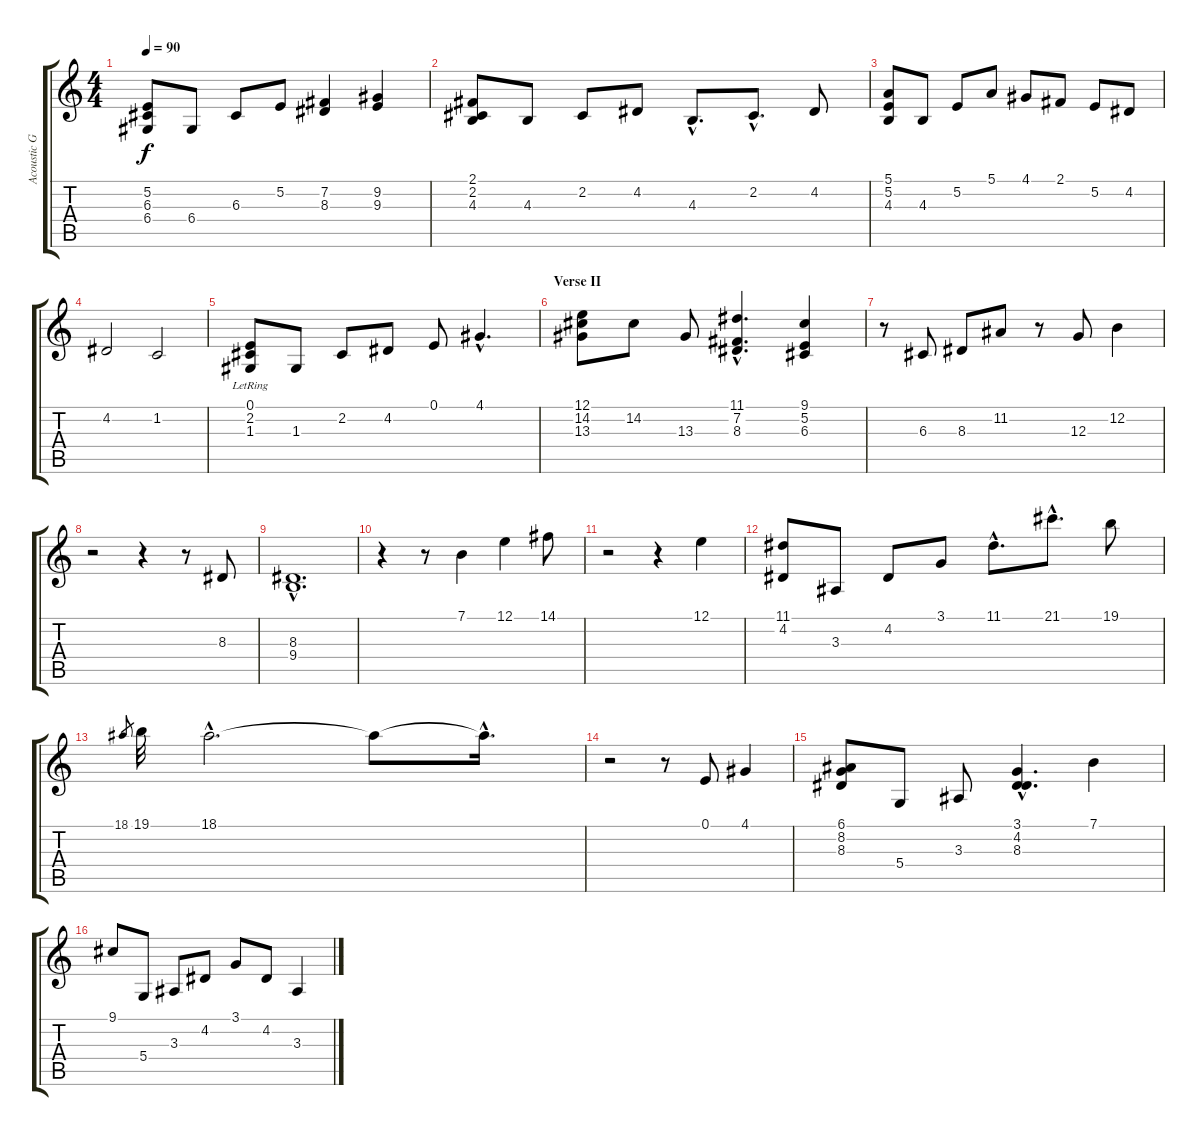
\track ("Acoustic Grand Piano (Right Hand)" "Acoustic G") {instrument acousticgrandpiano}
\staff {score tabs}
\tuning (E4 B3 G3 D3 A2 E2) {hide}
\ts (4 4)
\tempo 90
\clef g2
\ks c
(5.2 6.3 6.4).8{dy f} 6.4.8 6.3.8 5.2.8 (7.2 8.3).4 (9.2 9.3).4 |
(2.1 2.2 4.3).8 4.3.8 2.2.8 4.2.8 4.3{hac}.8{d} 2.2{hac}.8{d} 4.2.8 |
(5.1 5.2 4.3).8 4.3.8 5.2.8 5.1.8 4.1.8 2.1.8 5.2.8 4.2.8 |
4.2.2 1.2.2 |
(0.1{lr} 2.2 1.3).8 1.3.8 2.2.8 4.2.8 0.1.8 4.1{hac}.4{d} |
\section ("" "Verse II")
(12.1 14.2 13.3).8 14.2.8 13.3.8 (11.1{hac} 7.2{hac} 8.3{hac}).4{d} (9.1 5.2 6.3).4 |
r.8 6.3.8 8.3.8 11.2.8 r.8 12.3.8 12.2.4 |
r.2 r.4 r.8 8.3.8 |
(8.3{hac} 9.4{hac}).1{d} |
r.4 r.8 7.1.4 12.1.4 14.1.8 |
r.2 r.4 12.1.4 |
(11.1 4.2).8 3.3.8 4.2.8 3.1.8 11.1{hac}.8{d} 21.1{hac}.8{d} 19.1.8 |
18.1.8{gr} 19.1.32 18.1{hac}.2{d} 18.1{t}.8 18.1{hac t}.16{d} |
r.2 r.8 0.1.8 4.1.4 |
(6.1 8.2 8.3).8 5.4.8 3.3.8 (3.1{hac} 4.2{hac} 8.3{hac}).4{d} 7.1.4 |
9.1.8 5.4.8 3.3.8 4.2.8 3.1.8 4.2.8 3.3.4
